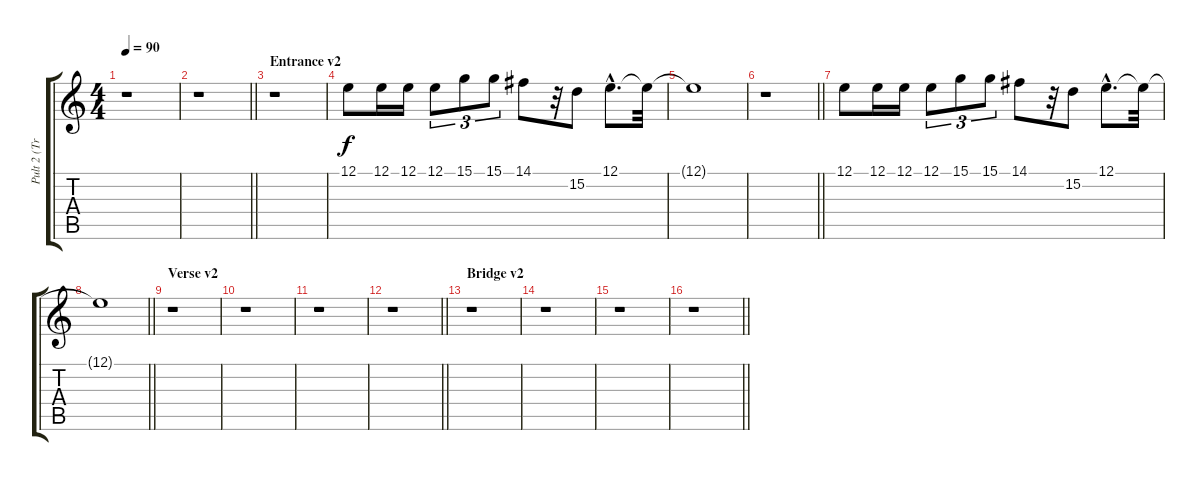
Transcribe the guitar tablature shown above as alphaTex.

\track ("Pult 2 (Trumpet)" "Pult 2 (Tr") {instrument trumpet}
\staff {score tabs}
\tuning (E4 B3 G3 D3 A2 E2) {hide}
\ts (4 4)
\tempo 90
\clef g2
\ks c
r.1{dy f} |
\barLineRight lightlight
r.1 |
\section ("" "Entrance v2")
r.1 |
12.1.8 12.1.16 12.1.16 12.1.8{tu (3 2)} 15.1.8{tu (3 2)} 15.1.8{tu (3 2)} 14.1.8 r.32 15.2.8 12.1{hac}.8{d} 12.1{t}.32 |
12.1{t}.1 |
\barLineRight lightlight
r.1 |
12.1.8 12.1.16 12.1.16 12.1.8{tu (3 2)} 15.1.8{tu (3 2)} 15.1.8{tu (3 2)} 14.1.8 r.32 15.2.8 12.1{hac}.8{d} 12.1{t}.32 |
\barLineRight lightlight
12.1{t}.1 |
\section ("" "Verse v2")
r.1 |
r.1 |
r.1 |
\barLineRight lightlight
r.1 |
\section ("" "Bridge v2")
r.1 |
r.1 |
r.1 |
\barLineRight lightlight
r.1
